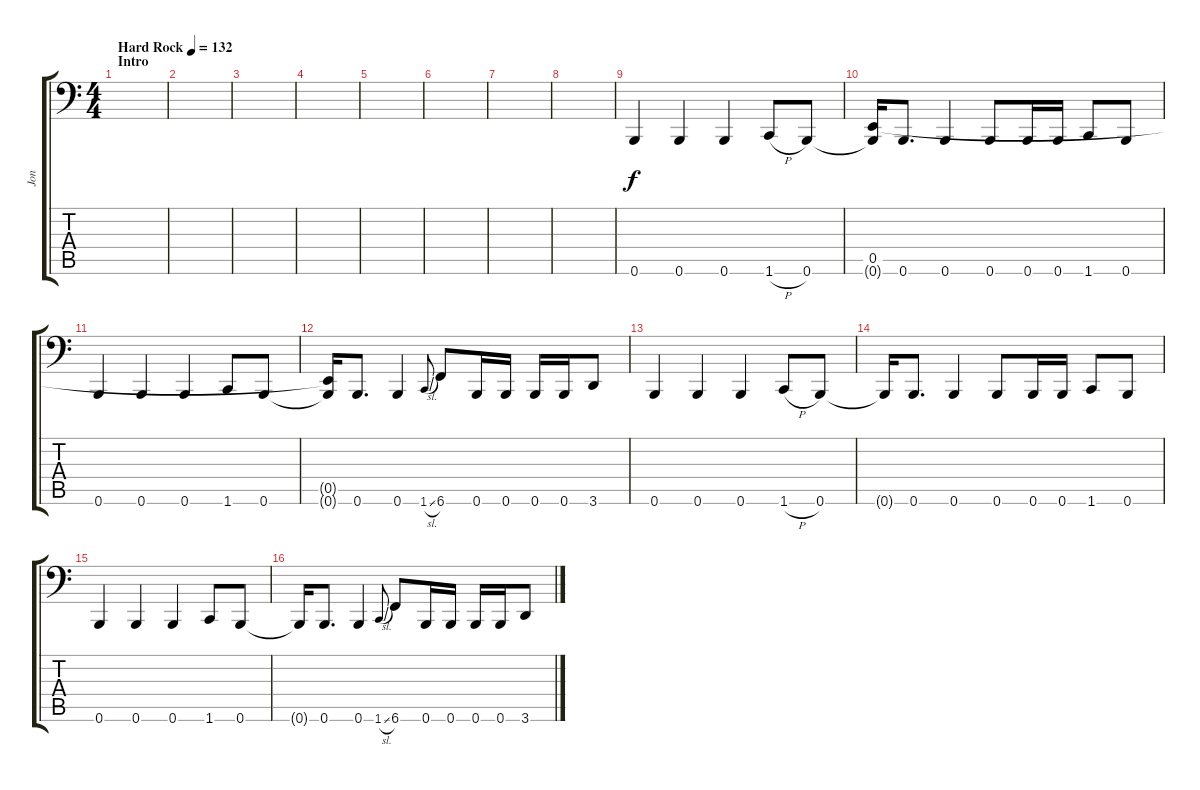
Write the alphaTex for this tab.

\track ("Jon" "Jon") {instrument electricbassfinger}
\staff {score tabs}
\tuning (C3 G2 D2 A1 E1 B0) {hide}
\ts (4 4)
\section ("" "Intro")
\tempo (132 "Hard Rock")
\clef f4
\ks c
|
|
|
|
|
|
|
|
0.6.4 0.6.4 0.6.4 1.6{h}.8 0.6.8 |
(0.5 0.6{t}).16 0.6.8{d} 0.6.4 0.6.8 0.6.16 0.6.16 1.6.8 0.6.8 |
0.6.4 0.6.4 0.6.4 1.6.8 0.6.8 |
(0.5{t} 0.6{t}).16 0.6.8{d} 0.6.4 1.6{sl}.8{gr onbeat} 6.6.8 0.6.16 0.6.16 0.6.16 0.6.16 3.6.8 |
0.6.4 0.6.4 0.6.4 1.6{h}.8 0.6.8 |
0.6{t}.16 0.6.8{d} 0.6.4 0.6.8 0.6.16 0.6.16 1.6.8 0.6.8 |
0.6.4 0.6.4 0.6.4 1.6.8 0.6.8 |
0.6{t}.16 0.6.8{d} 0.6.4 1.6{sl}.8{gr onbeat} 6.6.8 0.6.16 0.6.16 0.6.16 0.6.16 3.6.8
